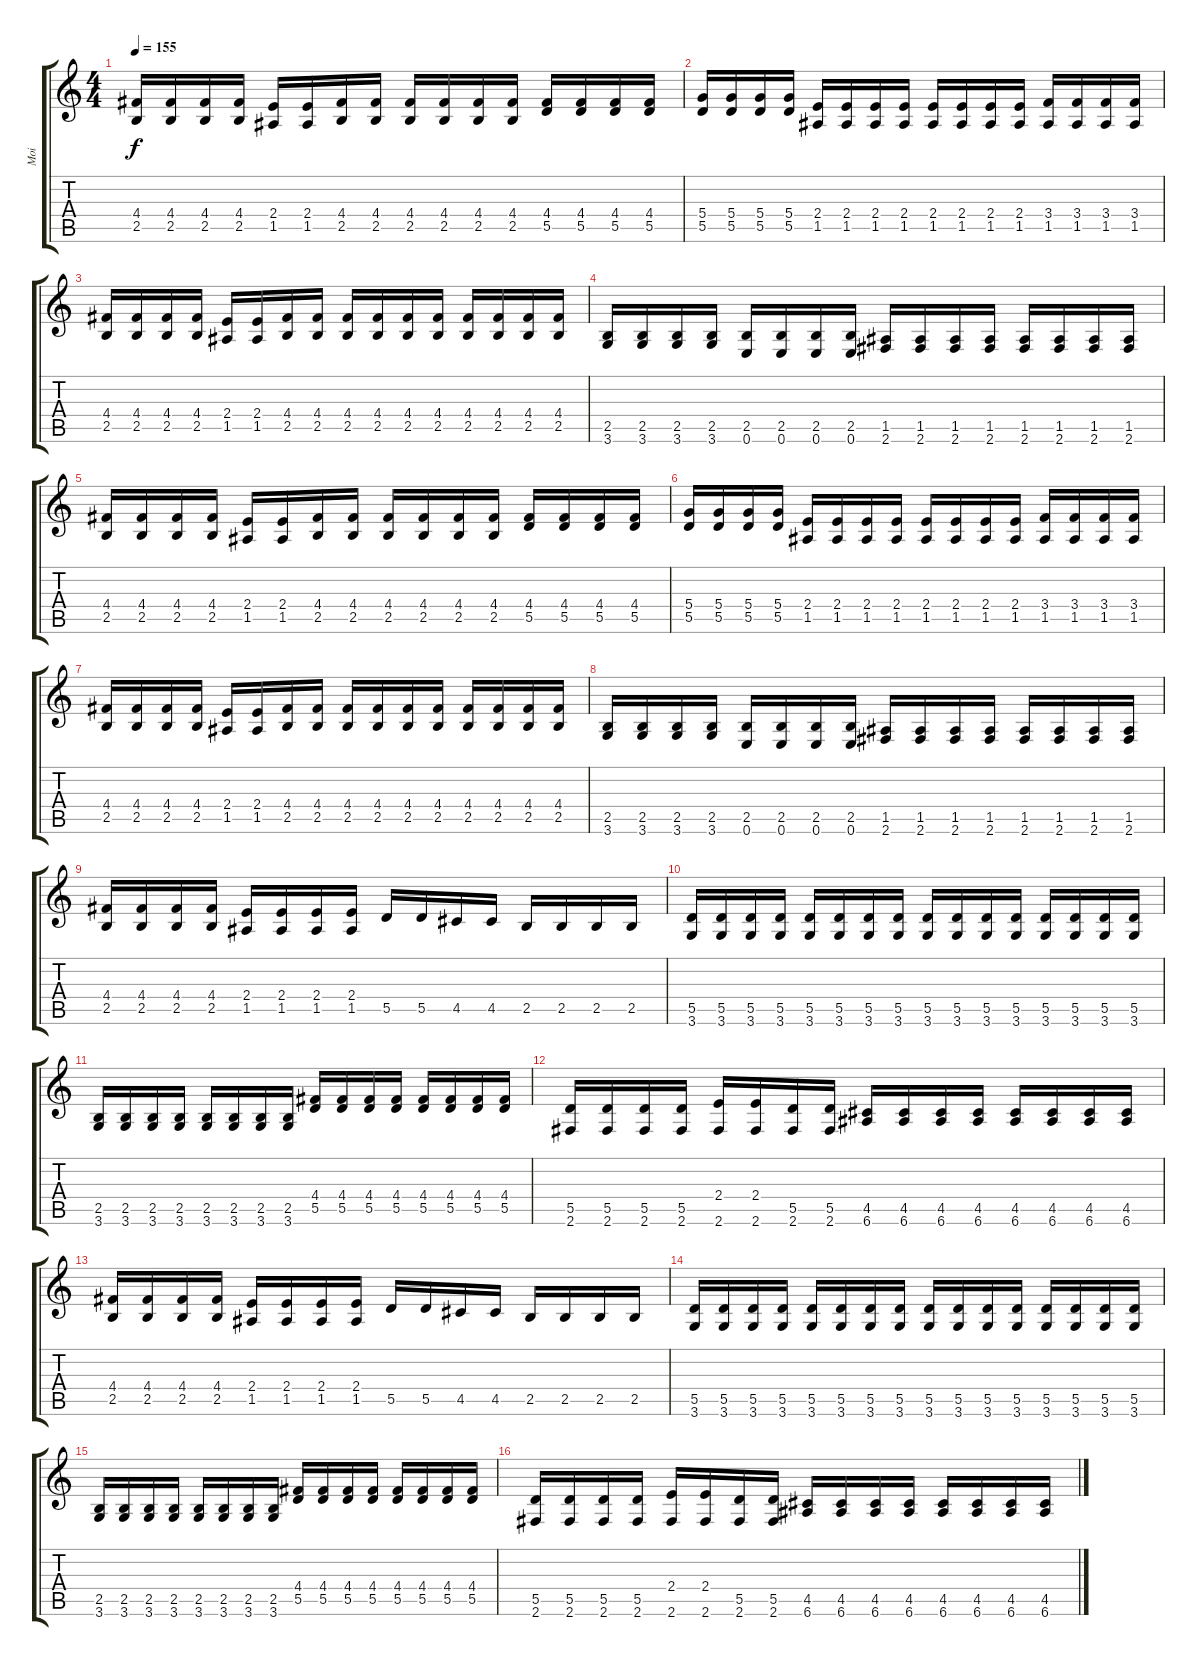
\track ("Moi" "Moi") {instrument distortionguitar}
\staff {score tabs}
\tuning (E4 B3 G3 D3 A2 E2) {hide}
\ts (4 4)
\tempo 155
\clef g2
\ks c
(4.4 2.5).16{dy f} (4.4 2.5).16 (4.4 2.5).16 (4.4 2.5).16 (2.4 1.5).16 (2.4 1.5).16 (4.4 2.5).16 (4.4 2.5).16 (4.4 2.5).16 (4.4 2.5).16 (4.4 2.5).16 (4.4 2.5).16 (4.4 5.5).16 (4.4 5.5).16 (4.4 5.5).16 (4.4 5.5).16 |
(5.4 5.5).16 (5.4 5.5).16 (5.4 5.5).16 (5.4 5.5).16 (2.4 1.5).16 (2.4 1.5).16 (2.4 1.5).16 (2.4 1.5).16 (2.4 1.5).16 (2.4 1.5).16 (2.4 1.5).16 (2.4 1.5).16 (3.4 1.5).16 (3.4 1.5).16 (3.4 1.5).16 (3.4 1.5).16 |
(4.4 2.5).16 (4.4 2.5).16 (4.4 2.5).16 (4.4 2.5).16 (2.4 1.5).16 (2.4 1.5).16 (4.4 2.5).16 (4.4 2.5).16 (4.4 2.5).16 (4.4 2.5).16 (4.4 2.5).16 (4.4 2.5).16 (4.4 2.5).16 (4.4 2.5).16 (4.4 2.5).16 (4.4 2.5).16 |
(2.5 3.6).16 (2.5 3.6).16 (2.5 3.6).16 (2.5 3.6).16 (2.5 0.6).16 (2.5 0.6).16 (2.5 0.6).16 (2.5 0.6).16 (1.5 2.6).16 (1.5 2.6).16 (1.5 2.6).16 (1.5 2.6).16 (1.5 2.6).16 (1.5 2.6).16 (1.5 2.6).16 (1.5 2.6).16 |
(4.4 2.5).16 (4.4 2.5).16 (4.4 2.5).16 (4.4 2.5).16 (2.4 1.5).16 (2.4 1.5).16 (4.4 2.5).16 (4.4 2.5).16 (4.4 2.5).16 (4.4 2.5).16 (4.4 2.5).16 (4.4 2.5).16 (4.4 5.5).16 (4.4 5.5).16 (4.4 5.5).16 (4.4 5.5).16 |
(5.4 5.5).16 (5.4 5.5).16 (5.4 5.5).16 (5.4 5.5).16 (2.4 1.5).16 (2.4 1.5).16 (2.4 1.5).16 (2.4 1.5).16 (2.4 1.5).16 (2.4 1.5).16 (2.4 1.5).16 (2.4 1.5).16 (3.4 1.5).16 (3.4 1.5).16 (3.4 1.5).16 (3.4 1.5).16 |
(4.4 2.5).16 (4.4 2.5).16 (4.4 2.5).16 (4.4 2.5).16 (2.4 1.5).16 (2.4 1.5).16 (4.4 2.5).16 (4.4 2.5).16 (4.4 2.5).16 (4.4 2.5).16 (4.4 2.5).16 (4.4 2.5).16 (4.4 2.5).16 (4.4 2.5).16 (4.4 2.5).16 (4.4 2.5).16 |
(2.5 3.6).16 (2.5 3.6).16 (2.5 3.6).16 (2.5 3.6).16 (2.5 0.6).16 (2.5 0.6).16 (2.5 0.6).16 (2.5 0.6).16 (1.5 2.6).16 (1.5 2.6).16 (1.5 2.6).16 (1.5 2.6).16 (1.5 2.6).16 (1.5 2.6).16 (1.5 2.6).16 (1.5 2.6).16 |
(4.4 2.5).16 (4.4 2.5).16 (4.4 2.5).16 (4.4 2.5).16 (2.4 1.5).16 (2.4 1.5).16 (2.4 1.5).16 (2.4 1.5).16 5.5.16 5.5.16 4.5.16 4.5.16 2.5.16 2.5.16 2.5.16 2.5.16 |
(5.5 3.6).16 (5.5 3.6).16 (5.5 3.6).16 (5.5 3.6).16 (5.5 3.6).16 (5.5 3.6).16 (5.5 3.6).16 (5.5 3.6).16 (5.5 3.6).16 (5.5 3.6).16 (5.5 3.6).16 (5.5 3.6).16 (5.5 3.6).16 (5.5 3.6).16 (5.5 3.6).16 (5.5 3.6).16 |
(2.5 3.6).16 (2.5 3.6).16 (2.5 3.6).16 (2.5 3.6).16 (2.5 3.6).16 (2.5 3.6).16 (2.5 3.6).16 (2.5 3.6).16 (4.4 5.5).16 (4.4 5.5).16 (4.4 5.5).16 (4.4 5.5).16 (4.4 5.5).16 (4.4 5.5).16 (4.4 5.5).16 (4.4 5.5).16 |
(5.5 2.6).16 (5.5 2.6).16 (5.5 2.6).16 (5.5 2.6).16 (2.4 2.6).16 (2.4 2.6).16 (5.5 2.6).16 (5.5 2.6).16 (4.5 6.6).16 (4.5 6.6).16 (4.5 6.6).16 (4.5 6.6).16 (4.5 6.6).16 (4.5 6.6).16 (4.5 6.6).16 (4.5 6.6).16 |
(4.4 2.5).16 (4.4 2.5).16 (4.4 2.5).16 (4.4 2.5).16 (2.4 1.5).16 (2.4 1.5).16 (2.4 1.5).16 (2.4 1.5).16 5.5.16 5.5.16 4.5.16 4.5.16 2.5.16 2.5.16 2.5.16 2.5.16 |
(5.5 3.6).16 (5.5 3.6).16 (5.5 3.6).16 (5.5 3.6).16 (5.5 3.6).16 (5.5 3.6).16 (5.5 3.6).16 (5.5 3.6).16 (5.5 3.6).16 (5.5 3.6).16 (5.5 3.6).16 (5.5 3.6).16 (5.5 3.6).16 (5.5 3.6).16 (5.5 3.6).16 (5.5 3.6).16 |
(2.5 3.6).16 (2.5 3.6).16 (2.5 3.6).16 (2.5 3.6).16 (2.5 3.6).16 (2.5 3.6).16 (2.5 3.6).16 (2.5 3.6).16 (4.4 5.5).16 (4.4 5.5).16 (4.4 5.5).16 (4.4 5.5).16 (4.4 5.5).16 (4.4 5.5).16 (4.4 5.5).16 (4.4 5.5).16 |
(5.5 2.6).16 (5.5 2.6).16 (5.5 2.6).16 (5.5 2.6).16 (2.4 2.6).16 (2.4 2.6).16 (5.5 2.6).16 (5.5 2.6).16 (4.5 6.6).16 (4.5 6.6).16 (4.5 6.6).16 (4.5 6.6).16 (4.5 6.6).16 (4.5 6.6).16 (4.5 6.6).16 (4.5 6.6).16
